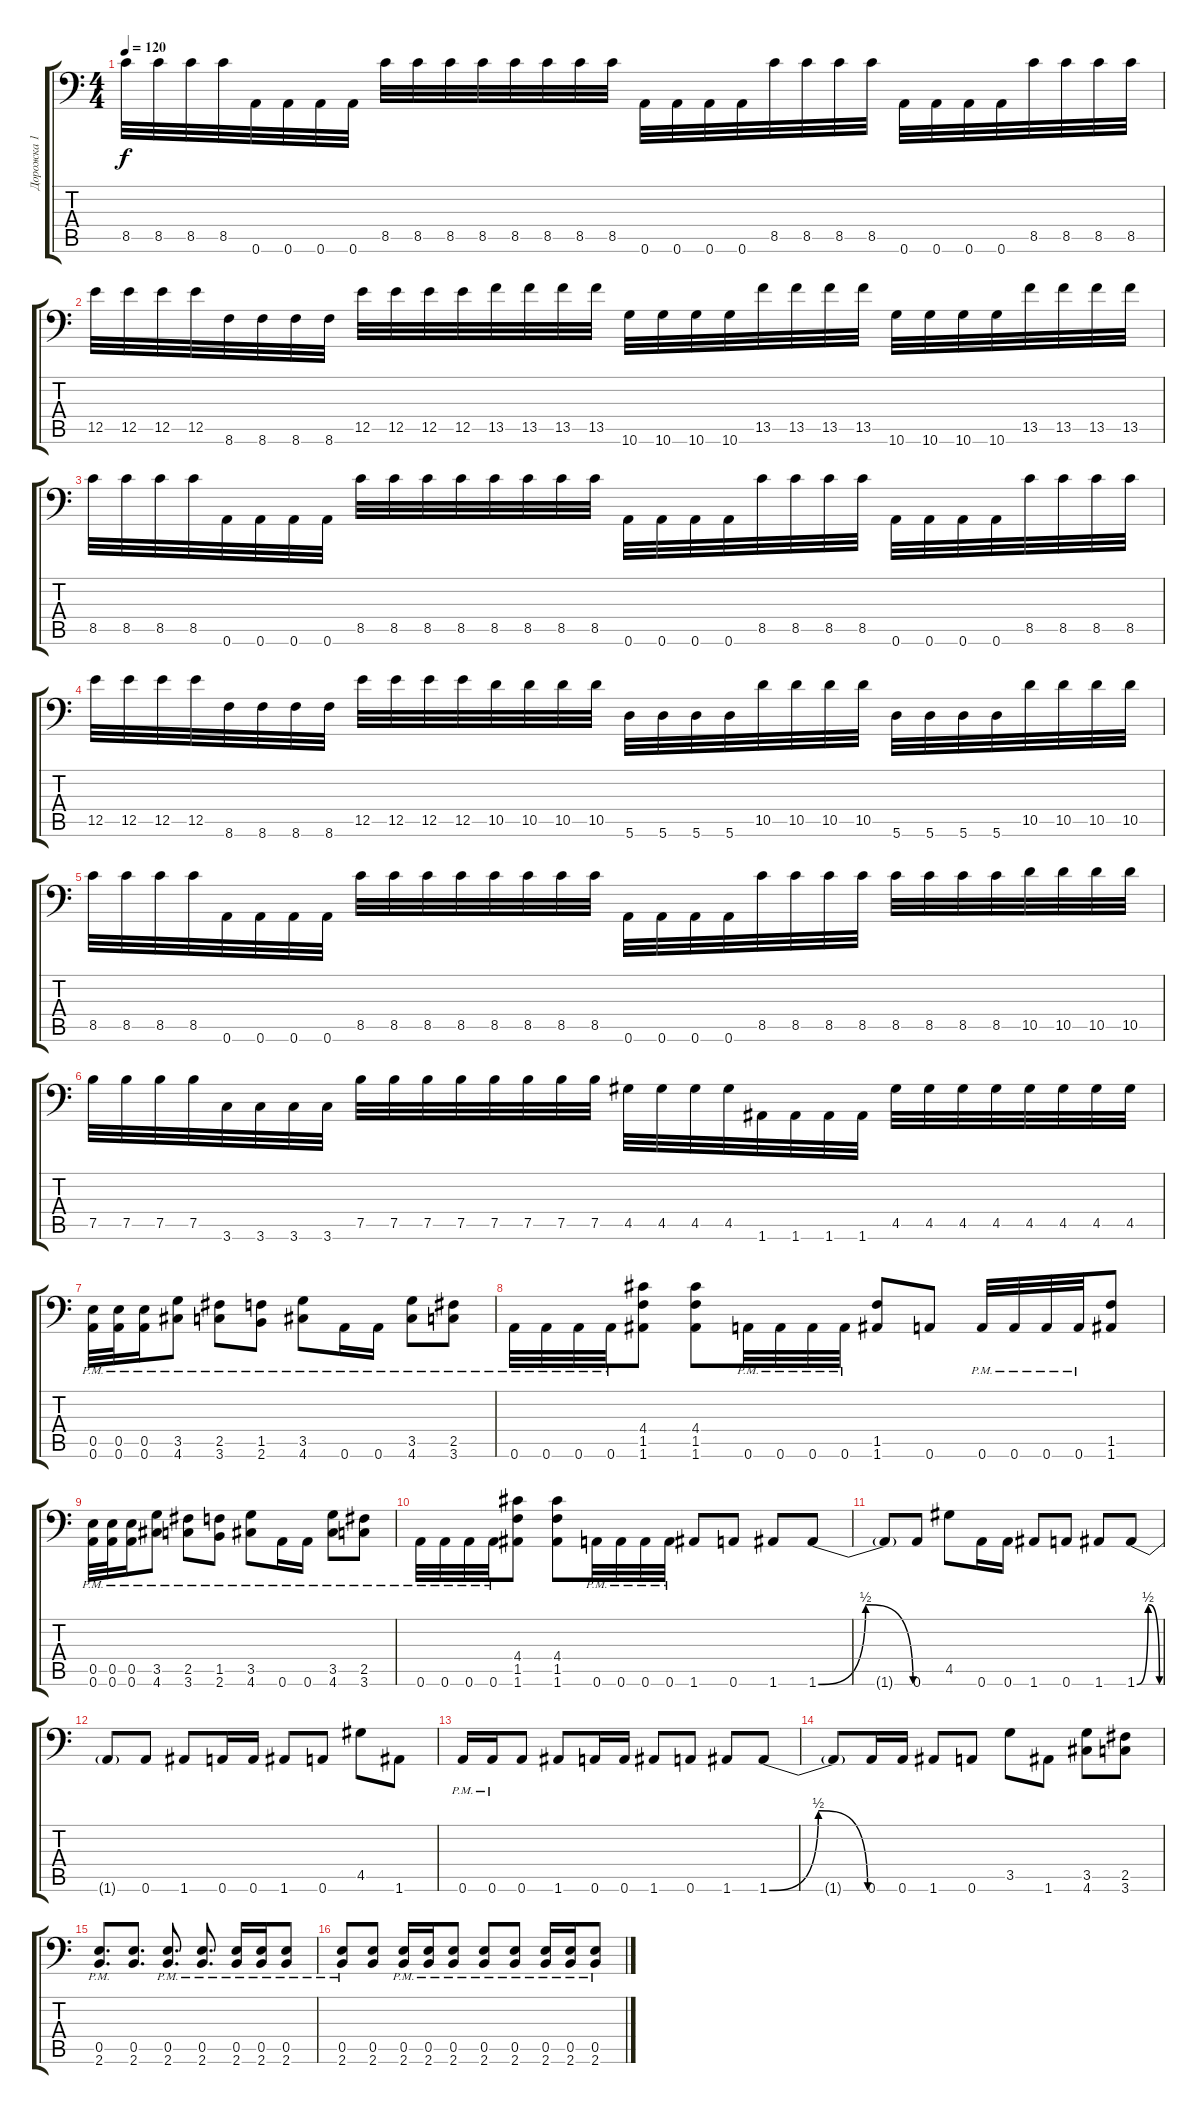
\track ("Дорожка 1" "Дорожка 1") {instrument distortionguitar}
\staff {score tabs}
\tuning (B3 Gb3 D3 A2 E2 A1) {hide}
\ts (4 4)
\tempo 120
\clef f4
\ks c
8.5.32{dy f} 8.5.32 8.5.32 8.5.32 0.6.32 0.6.32 0.6.32 0.6.32 8.5.32 8.5.32 8.5.32 8.5.32 8.5.32 8.5.32 8.5.32 8.5.32 0.6.32 0.6.32 0.6.32 0.6.32 8.5.32 8.5.32 8.5.32 8.5.32 0.6.32 0.6.32 0.6.32 0.6.32 8.5.32 8.5.32 8.5.32 8.5.32 |
12.5.32 12.5.32 12.5.32 12.5.32 8.6.32 8.6.32 8.6.32 8.6.32 12.5.32 12.5.32 12.5.32 12.5.32 13.5.32 13.5.32 13.5.32 13.5.32 10.6.32 10.6.32 10.6.32 10.6.32 13.5.32 13.5.32 13.5.32 13.5.32 10.6.32 10.6.32 10.6.32 10.6.32 13.5.32 13.5.32 13.5.32 13.5.32 |
8.5.32 8.5.32 8.5.32 8.5.32 0.6.32 0.6.32 0.6.32 0.6.32 8.5.32 8.5.32 8.5.32 8.5.32 8.5.32 8.5.32 8.5.32 8.5.32 0.6.32 0.6.32 0.6.32 0.6.32 8.5.32 8.5.32 8.5.32 8.5.32 0.6.32 0.6.32 0.6.32 0.6.32 8.5.32 8.5.32 8.5.32 8.5.32 |
12.5.32 12.5.32 12.5.32 12.5.32 8.6.32 8.6.32 8.6.32 8.6.32 12.5.32 12.5.32 12.5.32 12.5.32 10.5.32 10.5.32 10.5.32 10.5.32 5.6.32 5.6.32 5.6.32 5.6.32 10.5.32 10.5.32 10.5.32 10.5.32 5.6.32 5.6.32 5.6.32 5.6.32 10.5.32 10.5.32 10.5.32 10.5.32 |
8.5.32 8.5.32 8.5.32 8.5.32 0.6.32 0.6.32 0.6.32 0.6.32 8.5.32 8.5.32 8.5.32 8.5.32 8.5.32 8.5.32 8.5.32 8.5.32 0.6.32 0.6.32 0.6.32 0.6.32 8.5.32 8.5.32 8.5.32 8.5.32 8.5.32 8.5.32 8.5.32 8.5.32 10.5.32 10.5.32 10.5.32 10.5.32 |
7.5.32 7.5.32 7.5.32 7.5.32 3.6.32 3.6.32 3.6.32 3.6.32 7.5.32 7.5.32 7.5.32 7.5.32 7.5.32 7.5.32 7.5.32 7.5.32 4.5.32 4.5.32 4.5.32 4.5.32 1.6.32 1.6.32 1.6.32 1.6.32 4.5.32 4.5.32 4.5.32 4.5.32 4.5.32 4.5.32 4.5.32 4.5.32 |
(0.5{pm} 0.6{pm}).32 (0.5{pm} 0.6{pm}).32 (0.5{pm} 0.6{pm}).16 (3.5{pm} 4.6{pm}).8 (2.5{pm} 3.6{pm}).8 (1.5{pm} 2.6{pm}).8 (3.5{pm} 4.6{pm}).8 0.6{pm}.16 0.6{pm}.16 (3.5{pm} 4.6{pm}).8 (2.5{pm} 3.6{pm}).8 |
0.6{pm}.32 0.6{pm}.32 0.6{pm}.32 0.6{pm}.32 (4.4 1.5 1.6).8 (4.4 1.5 1.6).8 0.6{pm}.32 0.6{pm}.32 0.6{pm}.32 0.6{pm}.32 (1.5 1.6).8 0.6.8 0.6{pm}.32 0.6{pm}.32 0.6{pm}.32 0.6{pm}.32 (1.5 1.6).8 |
(0.5{pm} 0.6{pm}).32 (0.5{pm} 0.6{pm}).32 (0.5{pm} 0.6{pm}).16 (3.5{pm} 4.6{pm}).8 (2.5{pm} 3.6{pm}).8 (1.5{pm} 2.6{pm}).8 (3.5{pm} 4.6{pm}).8 0.6{pm}.16 0.6{pm}.16 (3.5{pm} 4.6{pm}).8 (2.5{pm} 3.6{pm}).8 |
0.6{pm}.32 0.6{pm}.32 0.6{pm}.32 0.6{pm}.32 (4.4 1.5 1.6).8 (4.4 1.5 1.6).8 0.6{pm}.32 0.6{pm}.32 0.6{pm}.32 0.6{pm}.32 1.6.8 0.6.8 1.6.8 1.6{be (bendrelease 0 0 15 2 15 2 60 0)}.8 |
1.6{t}.8 0.6.8 4.5.8 0.6.16 0.6.16 1.6.8 0.6.8 1.6.8 1.6{be (bendrelease 0 0 15 2 15 2 60 0)}.8 |
1.6{t}.8 0.6.8 1.6.8 0.6.16 0.6.16 1.6.8 0.6.8 4.5.8 1.6.8 |
0.6{pm}.16 0.6{pm}.16 0.6.8 1.6.8 0.6.16 0.6.16 1.6.8 0.6.8 1.6.8 1.6{be (bendrelease 0 0 15 2 15 2 60 0)}.8 |
1.6{t}.8 0.6.16 0.6.16 1.6.8 0.6.8 3.5.8 1.6.8 (3.5 4.6).8 (2.5 3.6).8 |
(0.5{pm} 2.6{pm}).8{d} (0.5 2.6).8{d} (0.5{pm} 2.6{pm}).8{d} (0.5{pm} 2.6{pm}).8{d} (0.5{pm} 2.6{pm}).16 (0.5{pm} 2.6{pm}).16 (0.5{pm} 2.6{pm}).8 |
(0.5{pm} 2.6{pm}).8 (0.5 2.6).8 (0.5{pm} 2.6{pm}).16 (0.5{pm} 2.6{pm}).16 (0.5{pm} 2.6{pm}).8 (0.5{pm} 2.6{pm}).8 (0.5{pm} 2.6{pm}).8 (0.5{pm} 2.6{pm}).16 (0.5{pm} 2.6{pm}).16 (0.5{pm} 2.6{pm}).8
